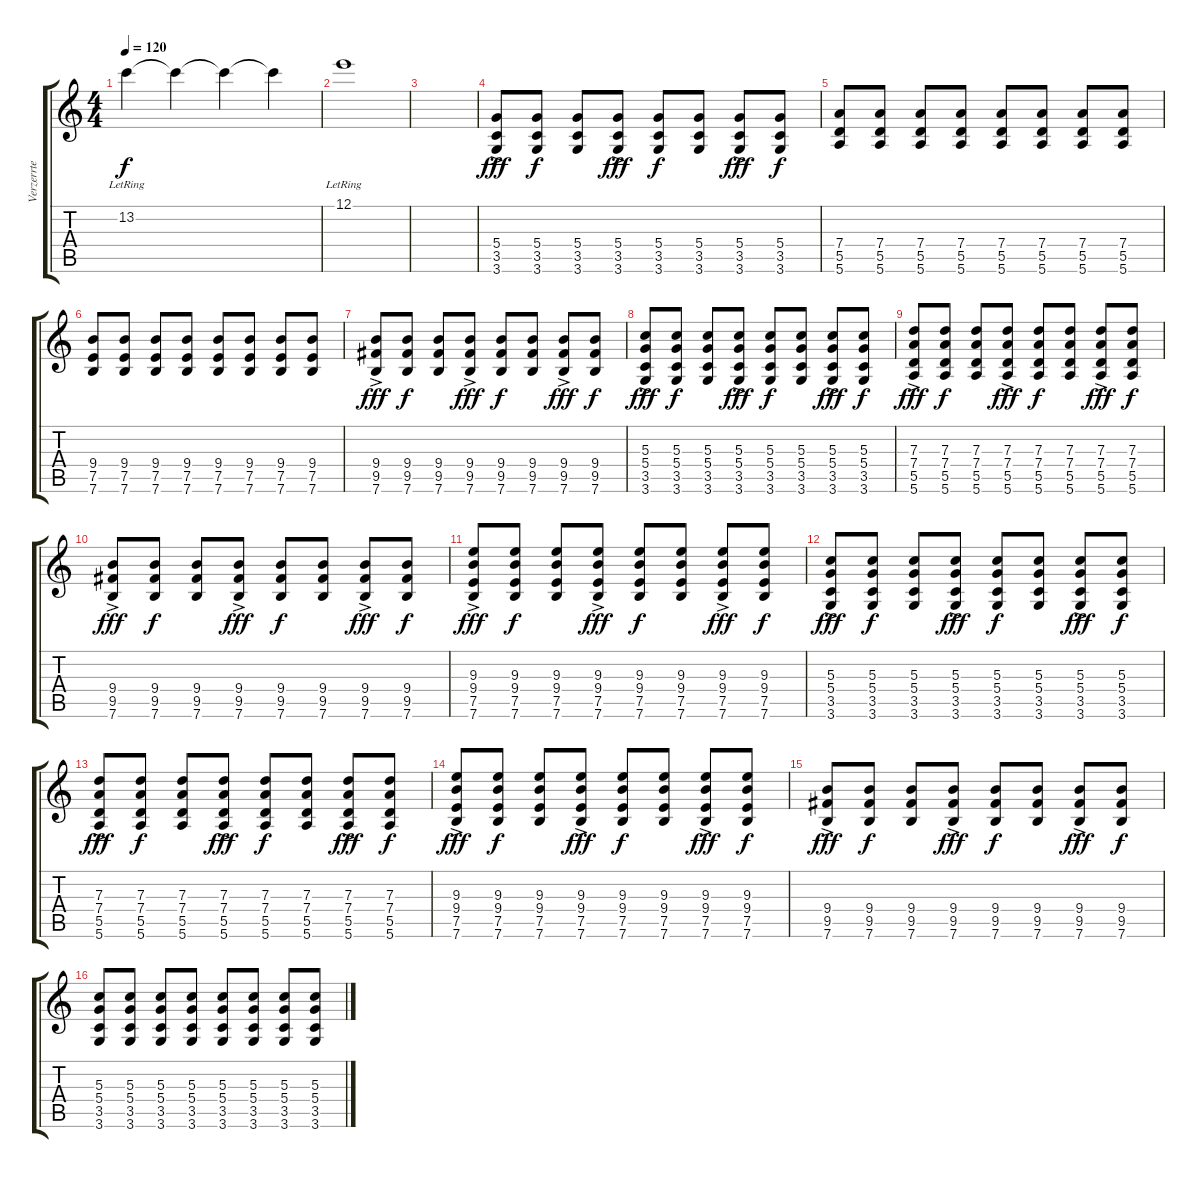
\track ("Verzerrte E-Gitarre[Tom Kaulitz]" "Verzerrte ") {instrument distortionguitar}
\staff {score tabs}
\tuning (E4 B3 G3 D3 A2 E2) {hide}
\ts (4 4)
\tempo 120
\clef g2
\ks c
13.2{lr}.4{dy f} 13.2{t}.4 13.2{t}.4 13.2{t}.4 |
12.1{lr}.1 |
|
(5.4{ac} 3.5 3.6).8{dy fff volume 16 instrument distortionguitar} (5.4 3.5 3.6).8{dy f} (5.4 3.5 3.6).8 (5.4 3.5{ac} 3.6).8{dy fff} (5.4 3.5 3.6).8{dy f} (5.4 3.5 3.6).8 (5.4{ac} 3.5 3.6).8{dy fff} (5.4 3.5 3.6).8{dy f} |
(7.4 5.5 5.6).8 (7.4 5.5 5.6).8 (7.4 5.5 5.6).8 (7.4 5.5 5.6).8 (7.4 5.5 5.6).8 (7.4 5.5 5.6).8 (7.4 5.5 5.6).8 (7.4 5.5 5.6).8 |
(9.4 7.5 7.6).8 (9.4 7.5 7.6).8 (9.4 7.5 7.6).8 (9.4 7.5 7.6).8 (9.4 7.5 7.6).8 (9.4 7.5 7.6).8 (9.4 7.5 7.6).8 (9.4 7.5 7.6).8 |
(9.4 9.5 7.6{ac}).8{dy fff} (9.4 9.5 7.6).8{dy f} (9.4 9.5 7.6).8 (9.4 9.5 7.6{ac}).8{dy fff} (9.4 9.5 7.6).8{dy f} (9.4 9.5 7.6).8 (9.4 9.5 7.6{ac}).8{dy fff} (9.4 9.5 7.6).8{dy f} |
(5.3 5.4{ac} 3.5 3.6).8{dy fff} (5.3 5.4 3.5 3.6).8{dy f} (5.3 5.4 3.5 3.6).8 (5.3 5.4 3.5{ac} 3.6).8{dy fff} (5.3 5.4 3.5 3.6).8{dy f} (5.3 5.4 3.5 3.6).8 (5.3 5.4{ac} 3.5 3.6).8{dy fff} (5.3 5.4 3.5 3.6).8{dy f} |
(7.3{ac} 7.4 5.5 5.6).8{dy fff} (7.3 7.4 5.5 5.6).8{dy f} (7.3 7.4 5.5 5.6).8 (7.3{ac} 7.4 5.5 5.6).8{dy fff} (7.3 7.4 5.5 5.6).8{dy f} (7.3 7.4 5.5 5.6).8 (7.3{ac} 7.4 5.5 5.6).8{dy fff} (7.3 7.4 5.5 5.6).8{dy f} |
(9.4 9.5 7.6{ac}).8{dy fff} (9.4 9.5 7.6).8{dy f} (9.4 9.5 7.6).8 (9.4 9.5 7.6{ac}).8{dy fff} (9.4 9.5 7.6).8{dy f} (9.4 9.5 7.6).8 (9.4 9.5 7.6{ac}).8{dy fff} (9.4 9.5 7.6).8{dy f} |
(9.3{ac} 9.4 7.5 7.6).8{dy fff} (9.3 9.4 7.5 7.6).8{dy f} (9.3 9.4 7.5 7.6).8 (9.3{ac} 9.4 7.5 7.6).8{dy fff} (9.3 9.4 7.5 7.6).8{dy f} (9.3 9.4 7.5 7.6).8 (9.3{ac} 9.4 7.5 7.6).8{dy fff} (9.3 9.4 7.5 7.6).8{dy f} |
(5.3 5.4{ac} 3.5 3.6).8{dy fff} (5.3 5.4 3.5 3.6).8{dy f} (5.3 5.4 3.5 3.6).8 (5.3 5.4 3.5{ac} 3.6).8{dy fff} (5.3 5.4 3.5 3.6).8{dy f} (5.3 5.4 3.5 3.6).8 (5.3 5.4{ac} 3.5 3.6).8{dy fff} (5.3 5.4 3.5 3.6).8{dy f} |
(7.3{ac} 7.4 5.5 5.6).8{dy fff} (7.3 7.4 5.5 5.6).8{dy f} (7.3 7.4 5.5 5.6).8 (7.3{ac} 7.4 5.5 5.6).8{dy fff} (7.3 7.4 5.5 5.6).8{dy f} (7.3 7.4 5.5 5.6).8 (7.3{ac} 7.4 5.5 5.6).8{dy fff} (7.3 7.4 5.5 5.6).8{dy f} |
(9.3{ac} 9.4 7.5 7.6).8{dy fff} (9.3 9.4 7.5 7.6).8{dy f} (9.3 9.4 7.5 7.6).8 (9.3{ac} 9.4 7.5 7.6).8{dy fff} (9.3 9.4 7.5 7.6).8{dy f} (9.3 9.4 7.5 7.6).8 (9.3{ac} 9.4 7.5 7.6).8{dy fff} (9.3 9.4 7.5 7.6).8{dy f} |
(9.4 9.5 7.6{ac}).8{dy fff} (9.4 9.5 7.6).8{dy f} (9.4 9.5 7.6).8 (9.4 9.5 7.6{ac}).8{dy fff} (9.4 9.5 7.6).8{dy f} (9.4 9.5 7.6).8 (9.4 9.5 7.6{ac}).8{dy fff} (9.4 9.5 7.6).8{dy f} |
(5.3 5.4 3.5 3.6).8 (5.3 5.4 3.5 3.6).8 (5.3 5.4 3.5 3.6).8 (5.3 5.4 3.5 3.6).8 (5.3 5.4 3.5 3.6).8 (5.3 5.4 3.5 3.6).8 (5.3 5.4 3.5 3.6).8 (5.3 5.4 3.5 3.6).8
